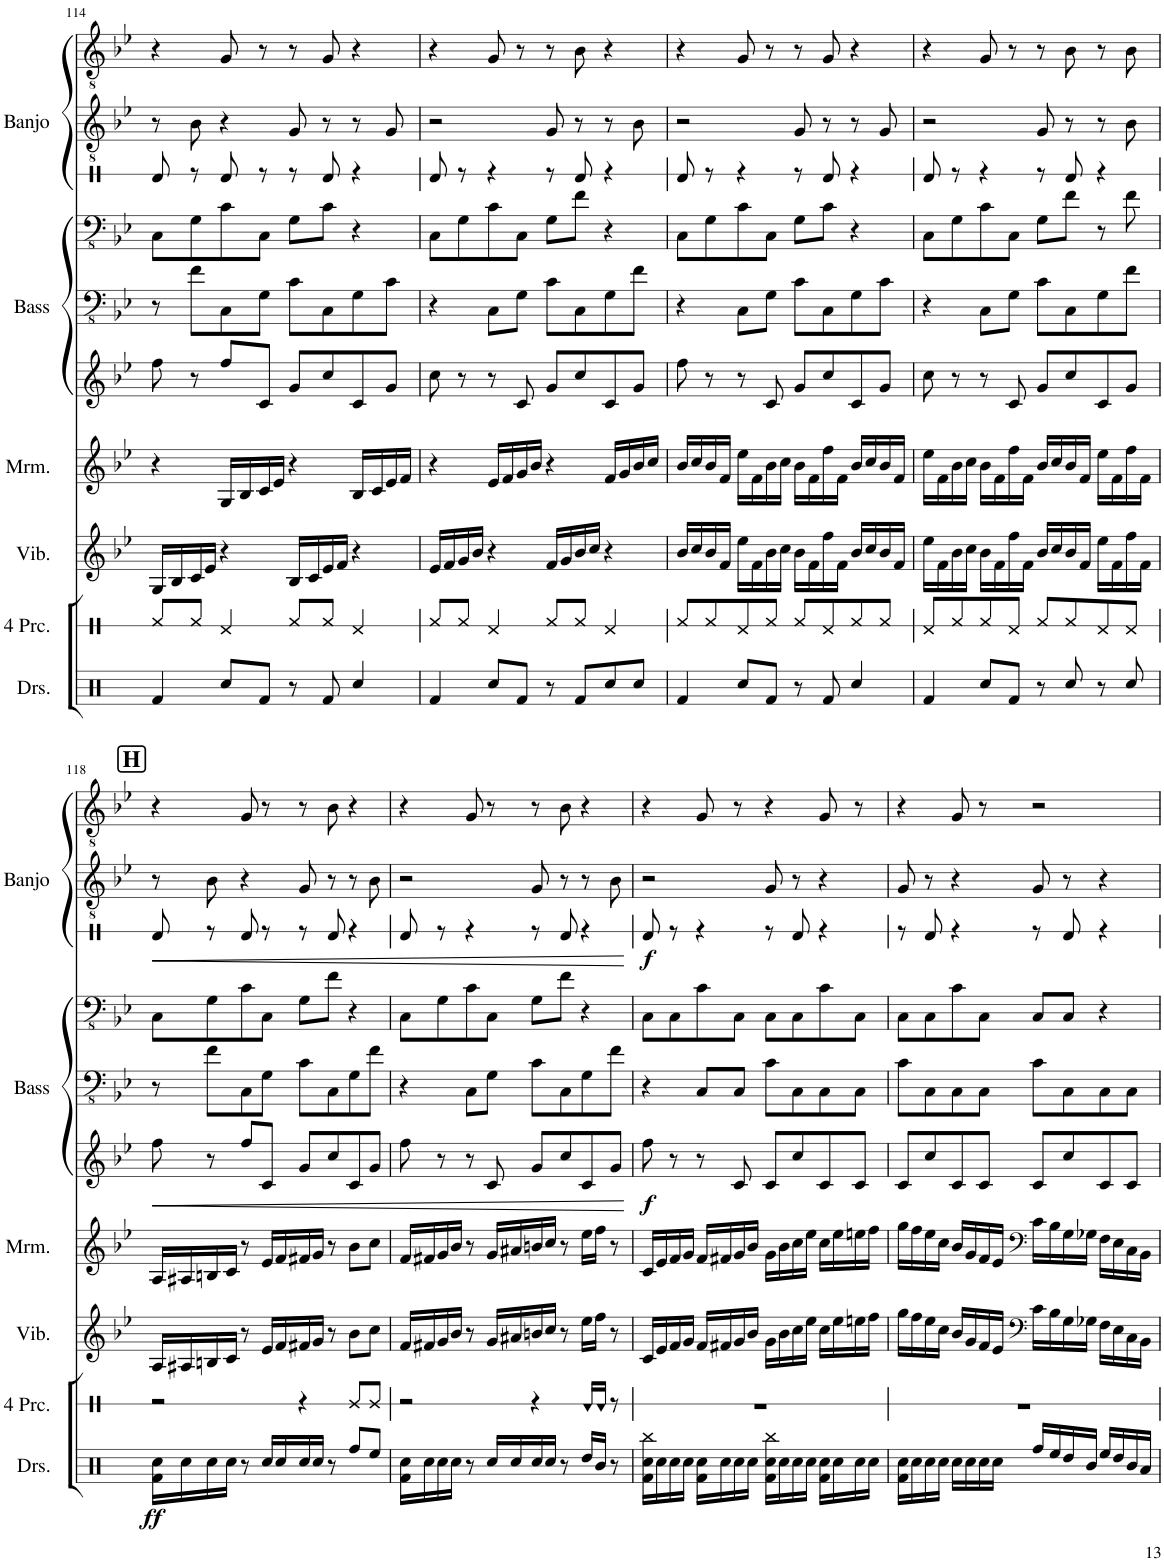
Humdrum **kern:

**kern	**kern	**kern	**dynam	**kern	**kern	**kern	**kern
*part7	*part6	*part5	*part5	*part4	*part3	*part2	*part1
*staff7	*staff6	*staff5	*staff5	*staff4	*staff3	*staff2	*staff1
*I"Vibraphone	*I"Marimba	*I"Pitched Bongos	*	*I"Guitar 2	*I"Guitar 1	*I"Banjo 2	*I"Banjo 1
*I'Vib.	*I'Mrm.	*	*	*	*	*I'Banjo	*
!!LO:PB:g=z
*clefG2	*clefG2	*clefG2	*	*clefFv4	*clefFv4	*clefGv2	*clefGv2
*k[b-e-]	*k[b-e-]	*k[b-e-]	*	*k[b-e-]	*k[b-e-]	*k[b-e-]	*k[b-e-]
*M4/4	*M4/4	*M4/4	*	*M4/4	*M4/4	*M4/4	*M4/4
=114	=114	=114	=114	=114	=114	=114	=114
16G/LL	4r	8ff\	.	8r	8CC\L	8r	4r
16B-/	.	.	.	.	.	.	.
16c/	.	8r	.	8F\L	8GG\	8B-\	.
16e-/JJ	.	.	.	.	.	.	.
4r	16G/LL	8ff/L	.	8CC\	8C\	4r	8G/
.	16B-/	.	.	.	.	.	.
.	16c/	8c/J	.	8GG\J	8CC\J	.	8r
.	16e-/JJ	.	.	.	.	.	.
16B-/LL	4r	8g/L	.	8C\L	8GG\L	8G/	8r
16c/	.	.	.	.	.	.	.
16e-/	.	8cc/	.	8CC\	8C\J	8r	8G/
16f/JJ	.	.	.	.	.	.	.
4r	16B-/LL	8c/	.	8GG\	4r	8r	4r
.	16c/	.	.	.	.	.	.
.	16e-/	8g/J	.	8C\J	.	8G/	.
.	16f/JJ	.	.	.	.	.	.
=115	=115	=115	=115	=115	=115	=115	=115
16e-/LL	4r	8cc\	.	4r	8CC\L	2r	4r
16f/	.	.	.	.	.	.	.
16g/	.	8r	.	.	8GG\	.	.
16b-/JJ	.	.	.	.	.	.	.
4r	16e-/LL	8r	.	8CC\L	8C\	.	8G/
.	16f/	.	.	.	.	.	.
.	16g/	8c/	.	8GG\J	8CC\J	.	8r
.	16b-/JJ	.	.	.	.	.	.
16f/LL	4r	8g/L	.	8C\L	8GG\L	8G/	8r
16g/	.	.	.	.	.	.	.
16b-/	.	8cc/	.	8CC\	8F\J	8r	8B-\
16cc/JJ	.	.	.	.	.	.	.
4r	16f/LL	8c/	.	8GG\	4r	8r	4r
.	16g/	.	.	.	.	.	.
.	16b-/	8g/J	.	8F\J	.	8B-\	.
.	16cc/JJ	.	.	.	.	.	.
=116	=116	=116	=116	=116	=116	=116	=116
16b-/LL	16b-/LL	8ff\	.	4r	8CC\L	2r	4r
16cc/	16cc/	.	.	.	.	.	.
16b-/	16b-/	8r	.	.	8GG\	.	.
16f/JJ	16f/JJ	.	.	.	.	.	.
16ee-\LL	16ee-\LL	8r	.	8CC\L	8C\	.	8G/
16f\	16f\	.	.	.	.	.	.
16b-\	16b-\	8c/	.	8GG\J	8CC\J	.	8r
16cc\JJ	16cc\JJ	.	.	.	.	.	.
16b-\LL	16b-\LL	8g/L	.	8C\L	8GG\L	8G/	8r
16f\	16f\	.	.	.	.	.	.
16ff\	16ff\	8cc/	.	8CC\	8C\J	8r	8G/
16f\JJ	16f\JJ	.	.	.	.	.	.
16b-/LL	16b-/LL	8c/	.	8GG\	4r	8r	4r
16cc/	16cc/	.	.	.	.	.	.
16b-/	16b-/	8g/J	.	8C\J	.	8G/	.
16f/JJ	16f/JJ	.	.	.	.	.	.
=117	=117	=117	=117	=117	=117	=117	=117
16ee-\LL	16ee-\LL	8cc\	.	4r	8CC\L	2r	4r
16f\	16f\	.	.	.	.	.	.
16b-\	16b-\	8r	.	.	8GG\	.	.
16cc\JJ	16cc\JJ	.	.	.	.	.	.
16b-\LL	16b-\LL	8r	.	8CC\L	8C\	.	8G/
16f\	16f\	.	.	.	.	.	.
16ff\	16ff\	8c/	.	8GG\J	8CC\J	.	8r
16f\JJ	16f\JJ	.	.	.	.	.	.
16b-/LL	16b-/LL	8g/L	.	8C\L	8GG\L	8G/	8r
16cc/	16cc/	.	.	.	.	.	.
16b-/	16b-/	8cc/	.	8CC\	8F\J	8r	8B-\
16f/JJ	16f/JJ	.	.	.	.	.	.
16ee-\LL	16ee-\LL	8c/	.	8GG\	8r	8r	8r
16f\	16f\	.	.	.	.	.	.
16ff\	16ff\	8g/J	.	8F\J	8F\	8B-\	8B-\
16f\JJ	16f\JJ	.	.	.	.	.	.
!!LO:LB:g=z
!!LO:REH:place=s1:a:B:cj:fs=14:t=H
=118	=118	=118	=118	=118	=118	=118	=118
!	!	!	!LO:HP:b	!	!	!	!
16A/LL	16A/LL	8ff\	<	8r	8CC\L	8r	4r
16A#X/	16A#X/	.	.	.	.	.	.
16Bn/	16Bn/	8r	.	8F\L	8GG\	8B-\	.
16c/JJ	16c/JJ	.	.	.	.	.	.
8r	8r	8ff/L	.	8CC\	8C\	4r	8G/
16e-/LL	16e-/LL	8c/J	.	8GG\J	8CC\J	.	8r
16f/	16f/	.	.	.	.	.	.
16f#X/	16f#X/	8g/L	.	8C\L	8GG\L	8G/	8r
16g/JJ	16g/JJ	.	.	.	.	.	.
8r	8r	8cc/	.	8CC\	8F\J	8r	8B-\
8b-\L	8b-\L	8c/	.	8GG\	4r	8r	4r
8cc\J	8cc\J	8g/J	.	8F\J	.	8B-\	.
=119	=119	=119	=119	=119	=119	=119	=119
16f/LL	16f/LL	8ff\	.	4r	8CC\L	2r	4r
16f#X/	16f#X/	.	.	.	.	.	.
16g/	16g/	8r	.	.	8GG\	.	.
16b-/JJ	16b-/JJ	.	.	.	.	.	.
8r	8r	8r	.	8CC\L	8C\	.	8G/
16g/LL	16g/LL	8c/	.	8GG\J	8CC\J	.	8r
16a#X/	16a#X/	.	.	.	.	.	.
16bn/	16bn/	8g/L	.	8C\L	8GG\L	8G/	8r
16cc/JJ	16cc/JJ	.	.	.	.	.	.
8r	8r	8cc/	.	8CC\	8F\J	8r	8B-\
16ee-\LL	16ee-\LL	8c/	.	8GG\	4r	8r	4r
16ff\JJ	16ff\JJ	.	.	.	.	.	.
8r	8r	8g/J	.	8F\J	.	8B-\	.
.	.	.	[	.	.	.	.
=120	=120	=120	=120	=120	=120	=120	=120
!	!	!	!LO:DY:b	!	!	!	!
16c/LL	16c/LL	8ff\	f	4r	8CC\L	2r	4r
16e-/	16e-/	.	.	.	.	.	.
16f/	16f/	8r	.	.	8CC\	.	.
16g/JJ	16g/JJ	.	.	.	.	.	.
16f/LL	16f/LL	8r	.	8CC/L	8C\	.	8G/
16f#X/	16f#X/	.	.	.	.	.	.
16g/	16g/	8c/	.	8CC/J	8CC\J	.	8r
16b-/JJ	16b-/JJ	.	.	.	.	.	.
16g\LL	16g\LL	8c/L	.	8C\L	8CC\L	8G/	4r
16b-\	16b-\	.	.	.	.	.	.
16cc\	16cc\	8cc/	.	8CC\	8CC\	8r	.
16ee-\JJ	16ee-\JJ	.	.	.	.	.	.
16cc\LL	16cc\LL	8c/	.	8CC\	8C\	4r	8G/
16ee-\	16ee-\	.	.	.	.	.	.
16een\	16een\	8c/J	.	8CC\J	8CC\J	.	8r
16ff\JJ	16ff\JJ	.	.	.	.	.	.
=121	=121	=121	=121	=121	=121	=121	=121
16gg\LL	16gg\LL	8c/L	.	8C\L	8CC\L	8G/	4r
16ff\	16ff\	.	.	.	.	.	.
16ee-\	16ee-\	8cc/	.	8CC\	8CC\	8r	.
16cc\JJ	16cc\JJ	.	.	.	.	.	.
16b-/LL	16b-/LL	8c/	.	8CC\	8C\	4r	8G/
16g/	16g/	.	.	.	.	.	.
16f/	16f/	8c/J	.	8CC\J	8CC\J	.	8r
16e-/JJ	16e-/JJ	.	.	.	.	.	.
*clefF4	*clefF4	*	*	*	*	*	*
16c\LL	16c\LL	8c/L	.	8C\L	8CC/L	8G/	2r
16B-\	16B-\	.	.	.	.	.	.
16G\	16G\	8cc/	.	8CC\	8CC/J	8r	.
16G-X\JJ	16G-X\JJ	.	.	.	.	.	.
16F\LL	16F\LL	8c/	.	8CC\	4r	4r	.
16E-\	16E-\	.	.	.	.	.	.
16C\	16C\	8c/J	.	8CC\J	.	.	.
16BB-\JJ	16BB-\JJ	.	.	.	.	.	.
=	=	=	=	=	=	=	=
*-	*-	*-	*-	*-	*-	*-	*-
